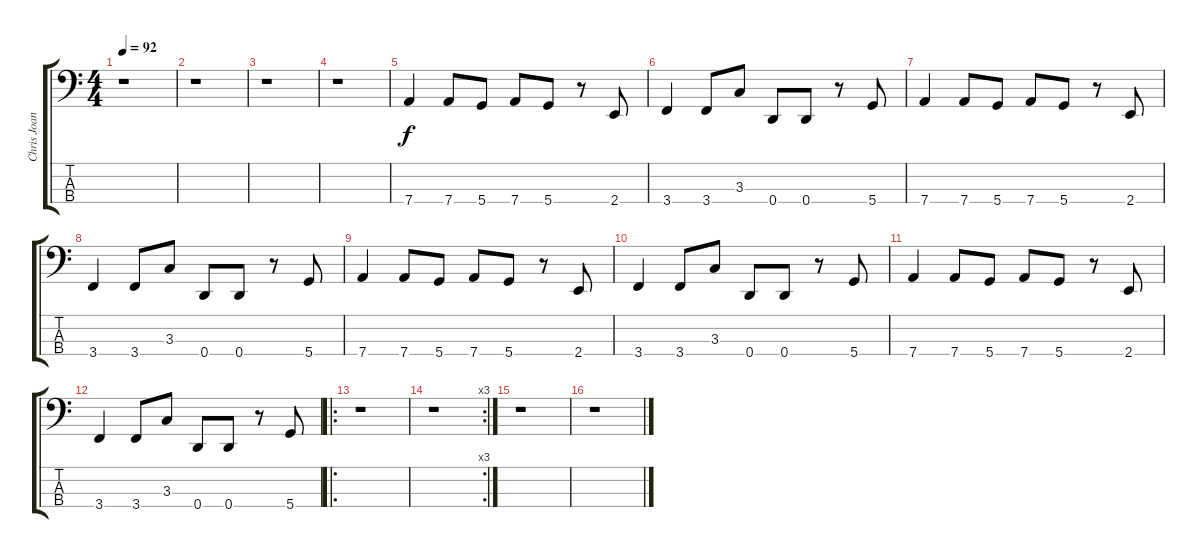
\track ("Chris Joannou (Bass)" "Chris Joan") {instrument electricbasspick}
\staff {score tabs}
\tuning (G2 D2 A1 D1) {hide}
\ts (4 4)
\tempo 92
\clef f4
\ks c
r.1{dy f instrument electricbasspick} |
r.1 |
r.1 |
r.1 |
7.4.4 7.4.8 5.4.8 7.4.8 5.4.8 r.8 2.4.8 |
3.4.4 3.4.8 3.3.8 0.4.8 0.4.8 r.8 5.4.8 |
7.4.4 7.4.8 5.4.8 7.4.8 5.4.8 r.8 2.4.8 |
3.4.4 3.4.8 3.3.8 0.4.8 0.4.8 r.8 5.4.8 |
7.4.4 7.4.8 5.4.8 7.4.8 5.4.8 r.8 2.4.8 |
3.4.4 3.4.8 3.3.8 0.4.8 0.4.8 r.8 5.4.8 |
7.4.4 7.4.8 5.4.8 7.4.8 5.4.8 r.8 2.4.8 |
3.4.4 3.4.8 3.3.8 0.4.8 0.4.8 r.8 5.4.8 |
\ro
r.1 |
\rc 3
r.1 |
r.1 |
r.1
